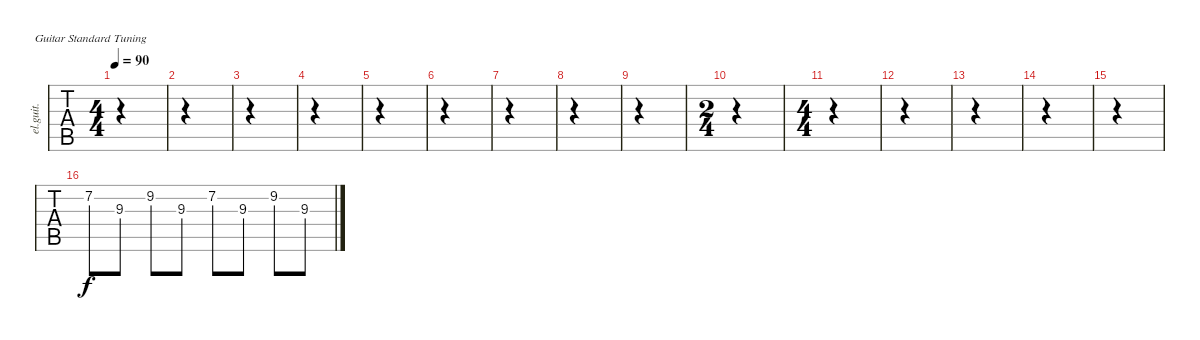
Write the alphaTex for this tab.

\defaultSystemsLayout 4
\bracketExtendMode groupsimilarinstruments
\useSystemSignSeparator
\otherSystemsTrackNameOrientation horizontal
\chordDiagramsInScore
\track ("Clean Guitar" "el.guit.") {instrument electricguitarclean}
\staff {tabs}
\tuning (E4 B3 G3 D3 A2 E2)
\ts (4 4)
\tempo 90
\clef g2
\ks c
|
|
|
|
|
|
|
|
|
\ts (2 4)
\beaming (8 2 2)
|
\ts (4 4)
\beaming (8 2 2 2 2)
|
|
|
|
|
7.2{acc #}.8 9.3.8 9.2{acc #}.8 9.3.8 7.2{acc #}.8 9.3.8 9.2{acc #}.8 9.3.8
